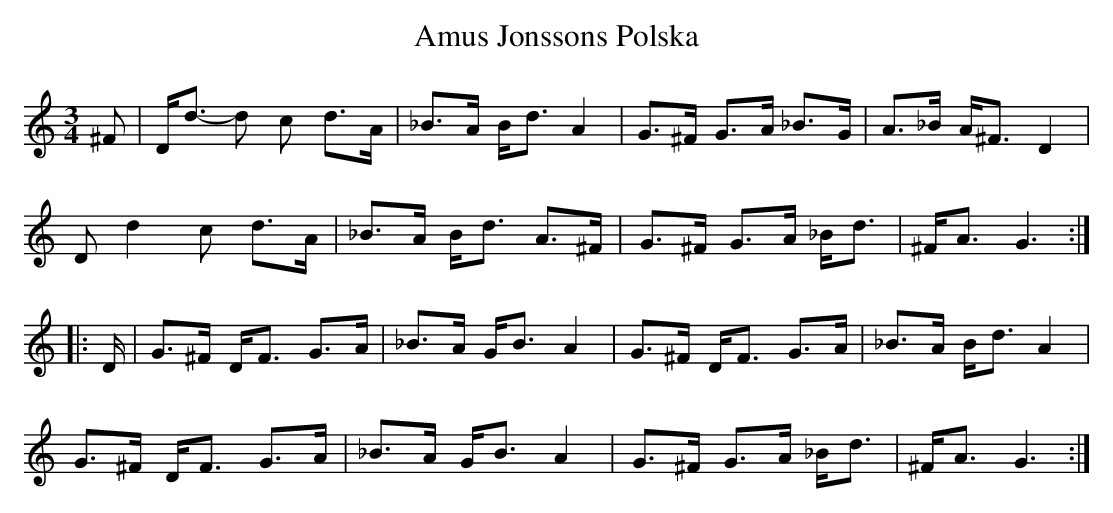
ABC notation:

X:1
T:Amus Jonssons Polska
M:3/4
L:1/8
K:C
^F|D/2d3/2- d c d3/2A/2|_B3/2A/2 B/2d3/2 A2|G3/2^F/2 G3/2A/2 _B3/2G/2|A3/2_B/2 A/2^F3/2 D2|
D d2c d3/2A/2|_B3/2A/2 B/2d3/2 A3/2^F/2|G3/2^F/2 G3/2A/2 _B/2d3/2|^F/2A3/2 G3:|
|:D/2|G3/2^F/2 D/2F3/2 G3/2A/2|_B3/2A/2 G/2B3/2 A2|G3/2^F/2 D/2F3/2 G3/2A/2|_B3/2A/2 B/2d3/2 A2|
G3/2^F/2 D/2F3/2 G3/2A/2|_B3/2A/2 G/2B3/2 A2|G3/2^F/2 G3/2A/2 _B/2d3/2|^F/2A3/2 G3:|
